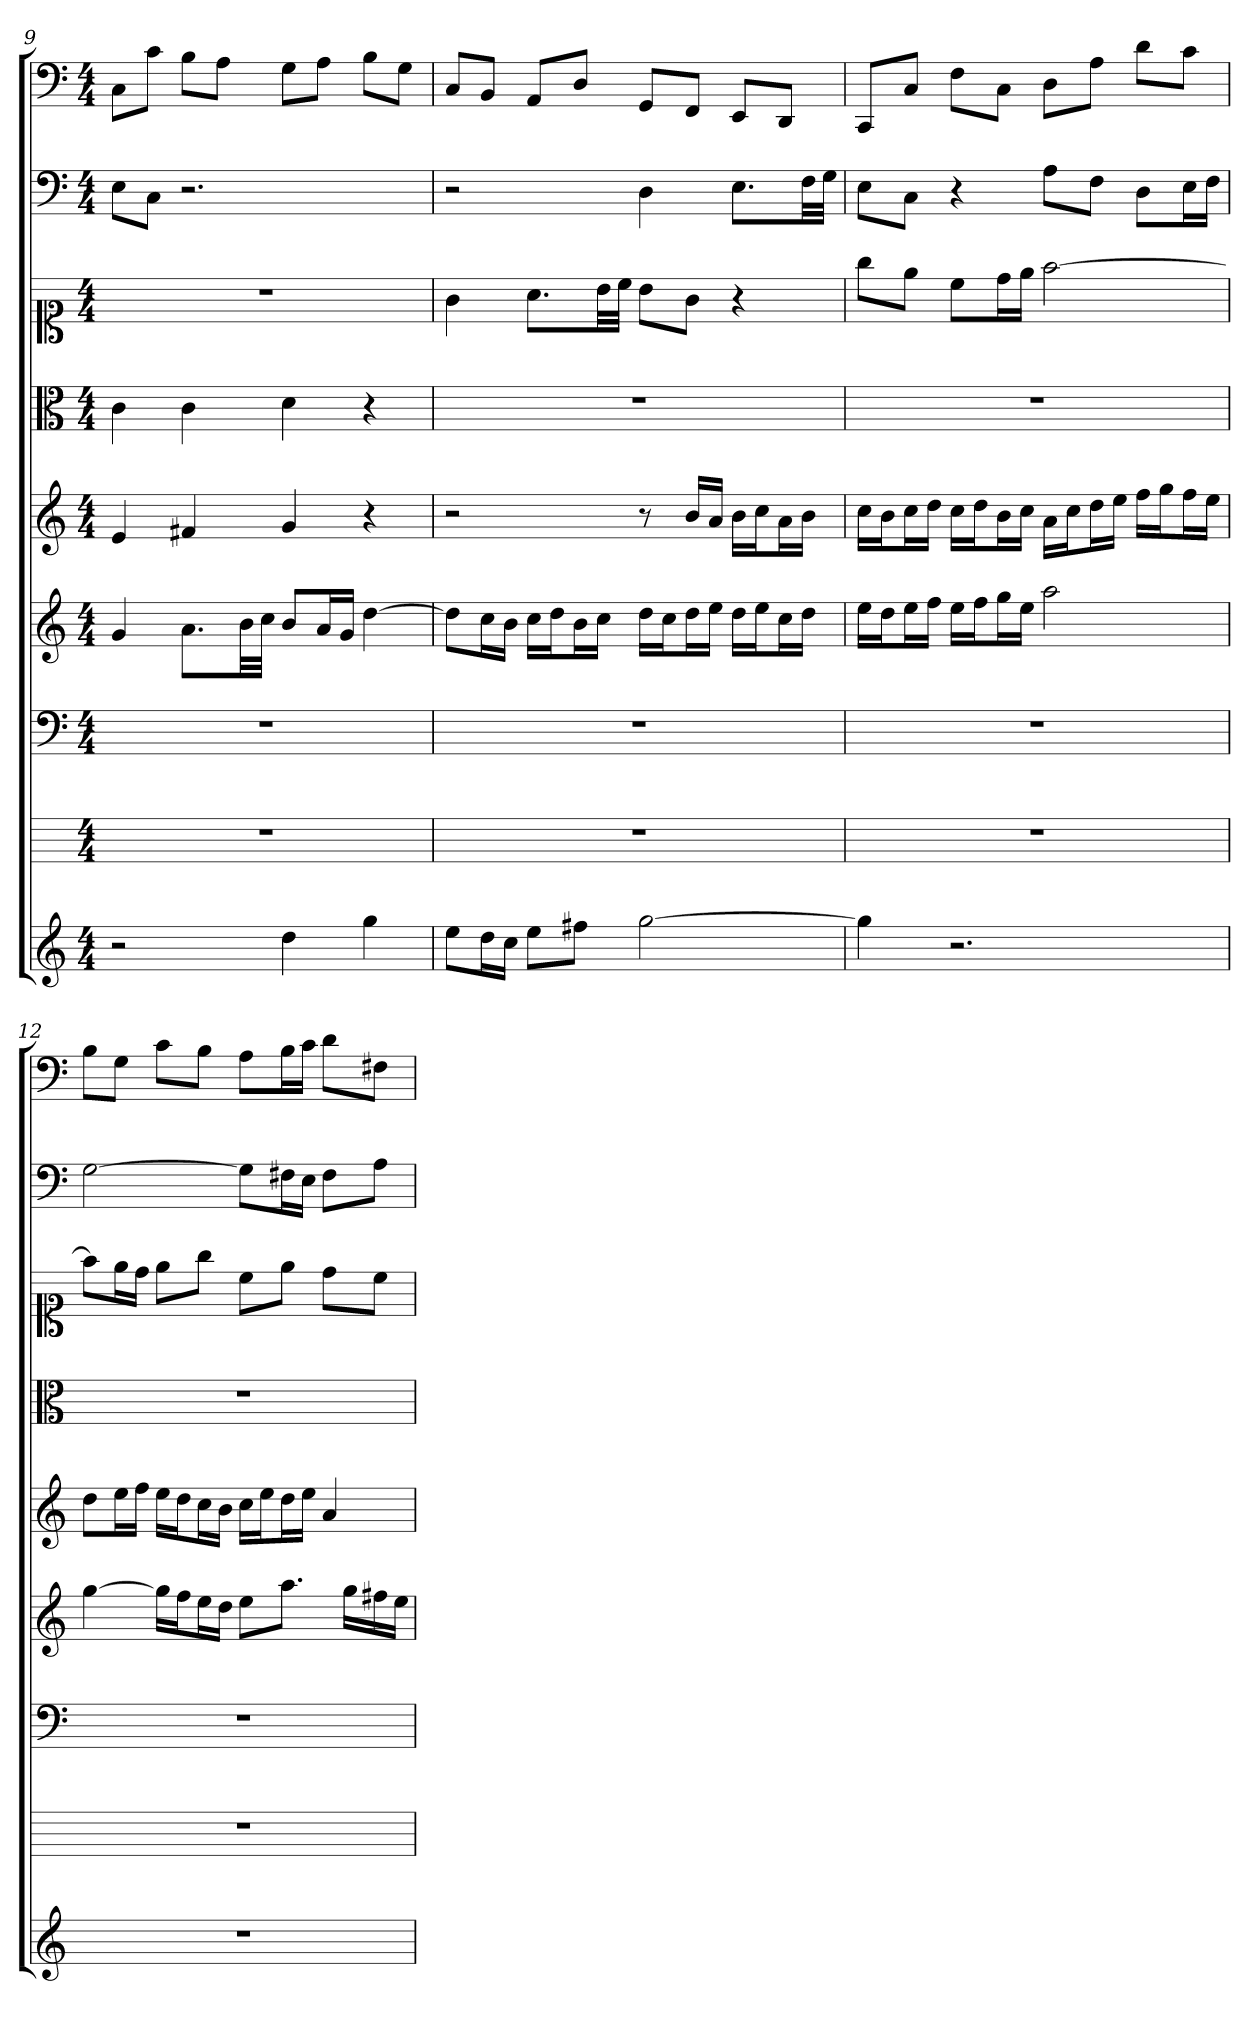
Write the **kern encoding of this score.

**kern	**kern	**kern	**kern	**kern	**kern	**kern	**kern	**kern
*part9	*part8	*part7	*part6	*part5	*part4	*part3	*part2	*part1
*staff9	*staff8	*staff7	*staff6	*staff5	*staff4	*staff3	*staff2	*staff1
*	*	*clefF4	*	*	*clefC3	*clefC1	*clefF4	*clefF4
*k[]	*k[]	*k[]	*k[]	*k[]	*k[]	*k[]	*k[]	*k[]
*C:	*C:	*C:	*C:	*C:	*C:	*C:	*C:	*C:
*M4/4	*M4/4	*M4/4	*M4/4	*M4/4	*M4/4	*M4/4	*M4/4	*M4/4
=9	=9	=9	=9	=9	=9	=9	=9	=9
2r	1r	1r	4g	4e	4c	1r	8E\L	8C\L
.	.	.	.	.	.	.	8C\J	8c\J
.	.	.	8.aL	4f#X	4c	.	2.r	8B\L
.	.	.	.	.	.	.	.	8A\J
.	.	.	32bLL	.	.	.	.	.
.	.	.	32ccJJJ	.	.	.	.	.
4dd	.	.	8bL	4g	4d	.	.	8G\L
.	.	.	16aL	.	.	.	.	8A\J
.	.	.	16gJJ	.	.	.	.	.
4gg	.	.	[4dd	4r	4r	.	.	8B\L
.	.	.	.	.	.	.	.	8G\J
=10	=10	=10	=10	=10	=10	=10	=10	=10
8eeL	1r	1r	8ddL]	2r	1r	4g	2r	8C/L
16ddL	.	.	16ccL	.	.	.	.	8BB/J
16ccJJ	.	.	16bJJ	.	.	.	.	.
8eeL	.	.	16ccLL	.	.	8.a\L	.	8AA/L
.	.	.	16ddJ	.	.	.	.	.
8ff#XJ	.	.	16bL	.	.	.	.	8D/J
.	.	.	16ccJJ	.	.	32b\LL	.	.
.	.	.	.	.	.	32cc\JJJ	.	.
[2gg	.	.	16ddLL	8r	.	8b\L	4D	8GG/L
.	.	.	16ccJ	.	.	.	.	.
.	.	.	16ddL	16bLL	.	8g\J	.	8FF/J
.	.	.	16eeJJ	16aJJ	.	.	.	.
.	.	.	16ddLL	16bLL	.	4r	8.E\L	8EE/L
.	.	.	16eeJ	16ccJ	.	.	.	.
.	.	.	16ccL	16aL	.	.	.	8DD/J
.	.	.	16ddJJ	16bJJ	.	.	32F\LL	.
.	.	.	.	.	.	.	32G\JJJ	.
=11	=11	=11	=11	=11	=11	=11	=11	=11
4gg]	1r	1r	16eeLL	16ccLL	1r	8gg\L	8E\L	8CC/L
.	.	.	16ddJ	16bJ	.	.	.	.
.	.	.	16eeL	16ccL	.	8ee\J	8C\J	8C/J
.	.	.	16ffJJ	16ddJJ	.	.	.	.
2.r	.	.	16eeLL	16ccLL	.	8cc\L	4r	8F\L
.	.	.	16ffJ	16ddJ	.	.	.	.
.	.	.	16ggL	16bL	.	16dd\L	.	8C\J
.	.	.	16eeJJ	16ccJJ	.	16ee\JJ	.	.
.	.	.	2aa	16aLL	.	[2ff	8A\L	8D\L
.	.	.	.	16ccJ	.	.	.	.
.	.	.	.	16ddL	.	.	8F\J	8A\J
.	.	.	.	16eeJJ	.	.	.	.
.	.	.	.	16ffLL	.	.	8D\L	8d\L
.	.	.	.	16ggJ	.	.	.	.
.	.	.	.	16ffL	.	.	16E\L	8c\J
.	.	.	.	16eeJJ	.	.	16F\JJ	.
=12	=12	=12	=12	=12	=12	=12	=12	=12
1r	1r	1r	[4gg	8ddL	1r	8ff\L]	[2G	8B\L
.	.	.	.	16eeL	.	16ee\L	.	8G\J
.	.	.	.	16ffJJ	.	16dd\JJ	.	.
.	.	.	16ggLL]	16eeLL	.	8ee\L	.	8c\L
.	.	.	16ffJ	16ddJ	.	.	.	.
.	.	.	16eeL	16ccL	.	8gg\J	.	8B\J
.	.	.	16ddJJ	16bJJ	.	.	.	.
.	.	.	8eeL	16ccLL	.	8cc\L	8G\L]	8A\L
.	.	.	.	16eeJ	.	.	.	.
.	.	.	8.aaJ	16ddL	.	8ee\J	16F#X\L	16B\L
.	.	.	.	16eeJJ	.	.	16E\JJ	16c\JJ
.	.	.	.	4a	.	8dd\L	8F#\L	8d\L
.	.	.	16ggLL	.	.	.	.	.
.	.	.	16ff#X	.	.	8cc\J	8A\J	8F#X\J
.	.	.	16eeJJ	.	.	.	.	.
=	=	=	=	=	=	=	=	=
*-	*-	*-	*-	*-	*-	*-	*-	*-
